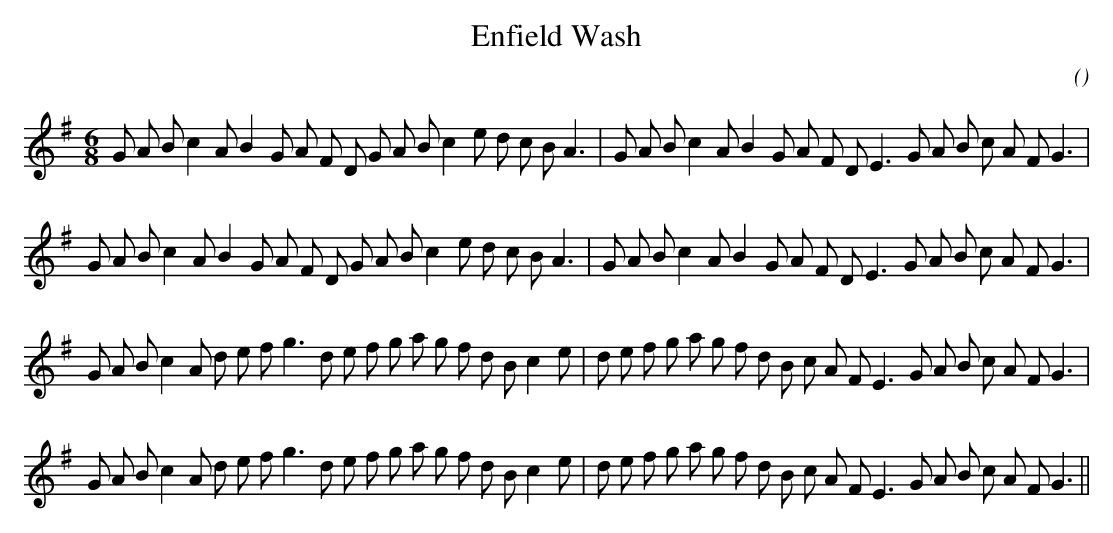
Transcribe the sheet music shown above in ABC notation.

X:1
T: Enfield Wash
C:
O:
M:6/8
K:G
K:G
M:6/8
L:1/16
G2 A2 B2 c4 A2 B4 G2 A2 F2 D2 G2 A2 B2 c4 e2 d2 c2 B2 A6 |G2 A2 B2 c4 A2 B4 G2 A2 F2 D2 E6 G2 A2 B2 c2 A2 F2 G6 |
G2 A2 B2 c4 A2 B4 G2 A2 F2 D2 G2 A2 B2 c4 e2 d2 c2 B2 A6 |G2 A2 B2 c4 A2 B4 G2 A2 F2 D2 E6 G2 A2 B2 c2 A2 F2 G6 |
G2 A2 B2 c4 A2 d2 e2 f2 g6 d2 e2 f2 g2 a2 g2 f2 d2 B2 c4 e2 |d2 e2 f2 g2 a2 g2 f2 d2 B2 c2 A2 F2 E6 G2 A2 B2 c2 A2 F2 G6 |
G2 A2 B2 c4 A2 d2 e2 f2 g6 d2 e2 f2 g2 a2 g2 f2 d2 B2 c4 e2 |d2 e2 f2 g2 a2 g2 f2 d2 B2 c2 A2 F2 E6 G2 A2 B2 c2 A2 F2 G6 ||
